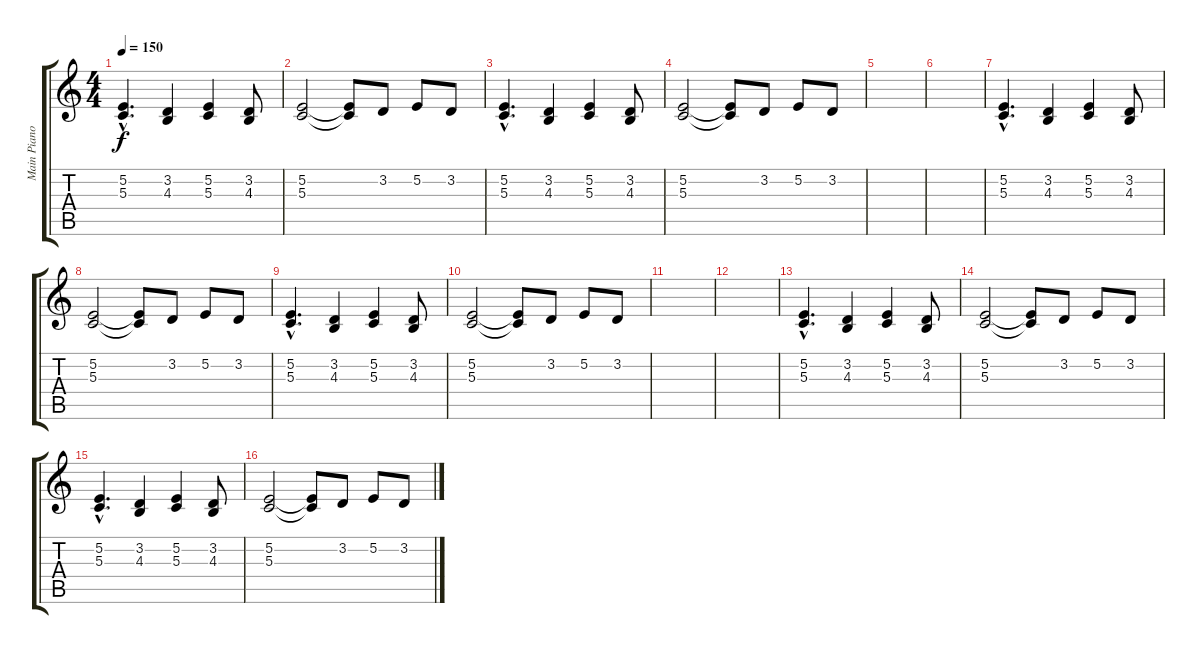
\track ("Main Piano" "Main Piano") {instrument acousticgrandpiano}
\staff {score tabs}
\tuning (E4 B3 G3 D3 A2 E2) {hide}
\ts (4 4)
\tempo 150
\clef g2
\ks c
(5.2{hac} 5.3{hac}).4{d dy f volume 16} (3.2 4.3).4 (5.2 5.3).4 (3.2 4.3).8 |
(5.2 5.3).2 (5.2{t} 5.3{t}).8 3.2.8 5.2.8 3.2.8 |
(5.2{hac} 5.3{hac}).4{d} (3.2 4.3).4 (5.2 5.3).4 (3.2 4.3).8 |
(5.2 5.3).2 (5.2{t} 5.3{t}).8 3.2.8 5.2.8 3.2.8 |
|
|
(5.2{hac} 5.3{hac}).4{d volume 16} (3.2 4.3).4 (5.2 5.3).4 (3.2 4.3).8 |
(5.2 5.3).2 (5.2{t} 5.3{t}).8 3.2.8 5.2.8 3.2.8 |
(5.2{hac} 5.3{hac}).4{d} (3.2 4.3).4 (5.2 5.3).4 (3.2 4.3).8 |
(5.2 5.3).2 (5.2{t} 5.3{t}).8 3.2.8 5.2.8 3.2.8 |
|
|
(5.2{hac} 5.3{hac}).4{d volume 16} (3.2 4.3).4 (5.2 5.3).4 (3.2 4.3).8 |
(5.2 5.3).2 (5.2{t} 5.3{t}).8 3.2.8 5.2.8 3.2.8 |
(5.2{hac} 5.3{hac}).4{d} (3.2 4.3).4 (5.2 5.3).4 (3.2 4.3).8 |
(5.2 5.3).2 (5.2{t} 5.3{t}).8 3.2.8 5.2.8 3.2.8
